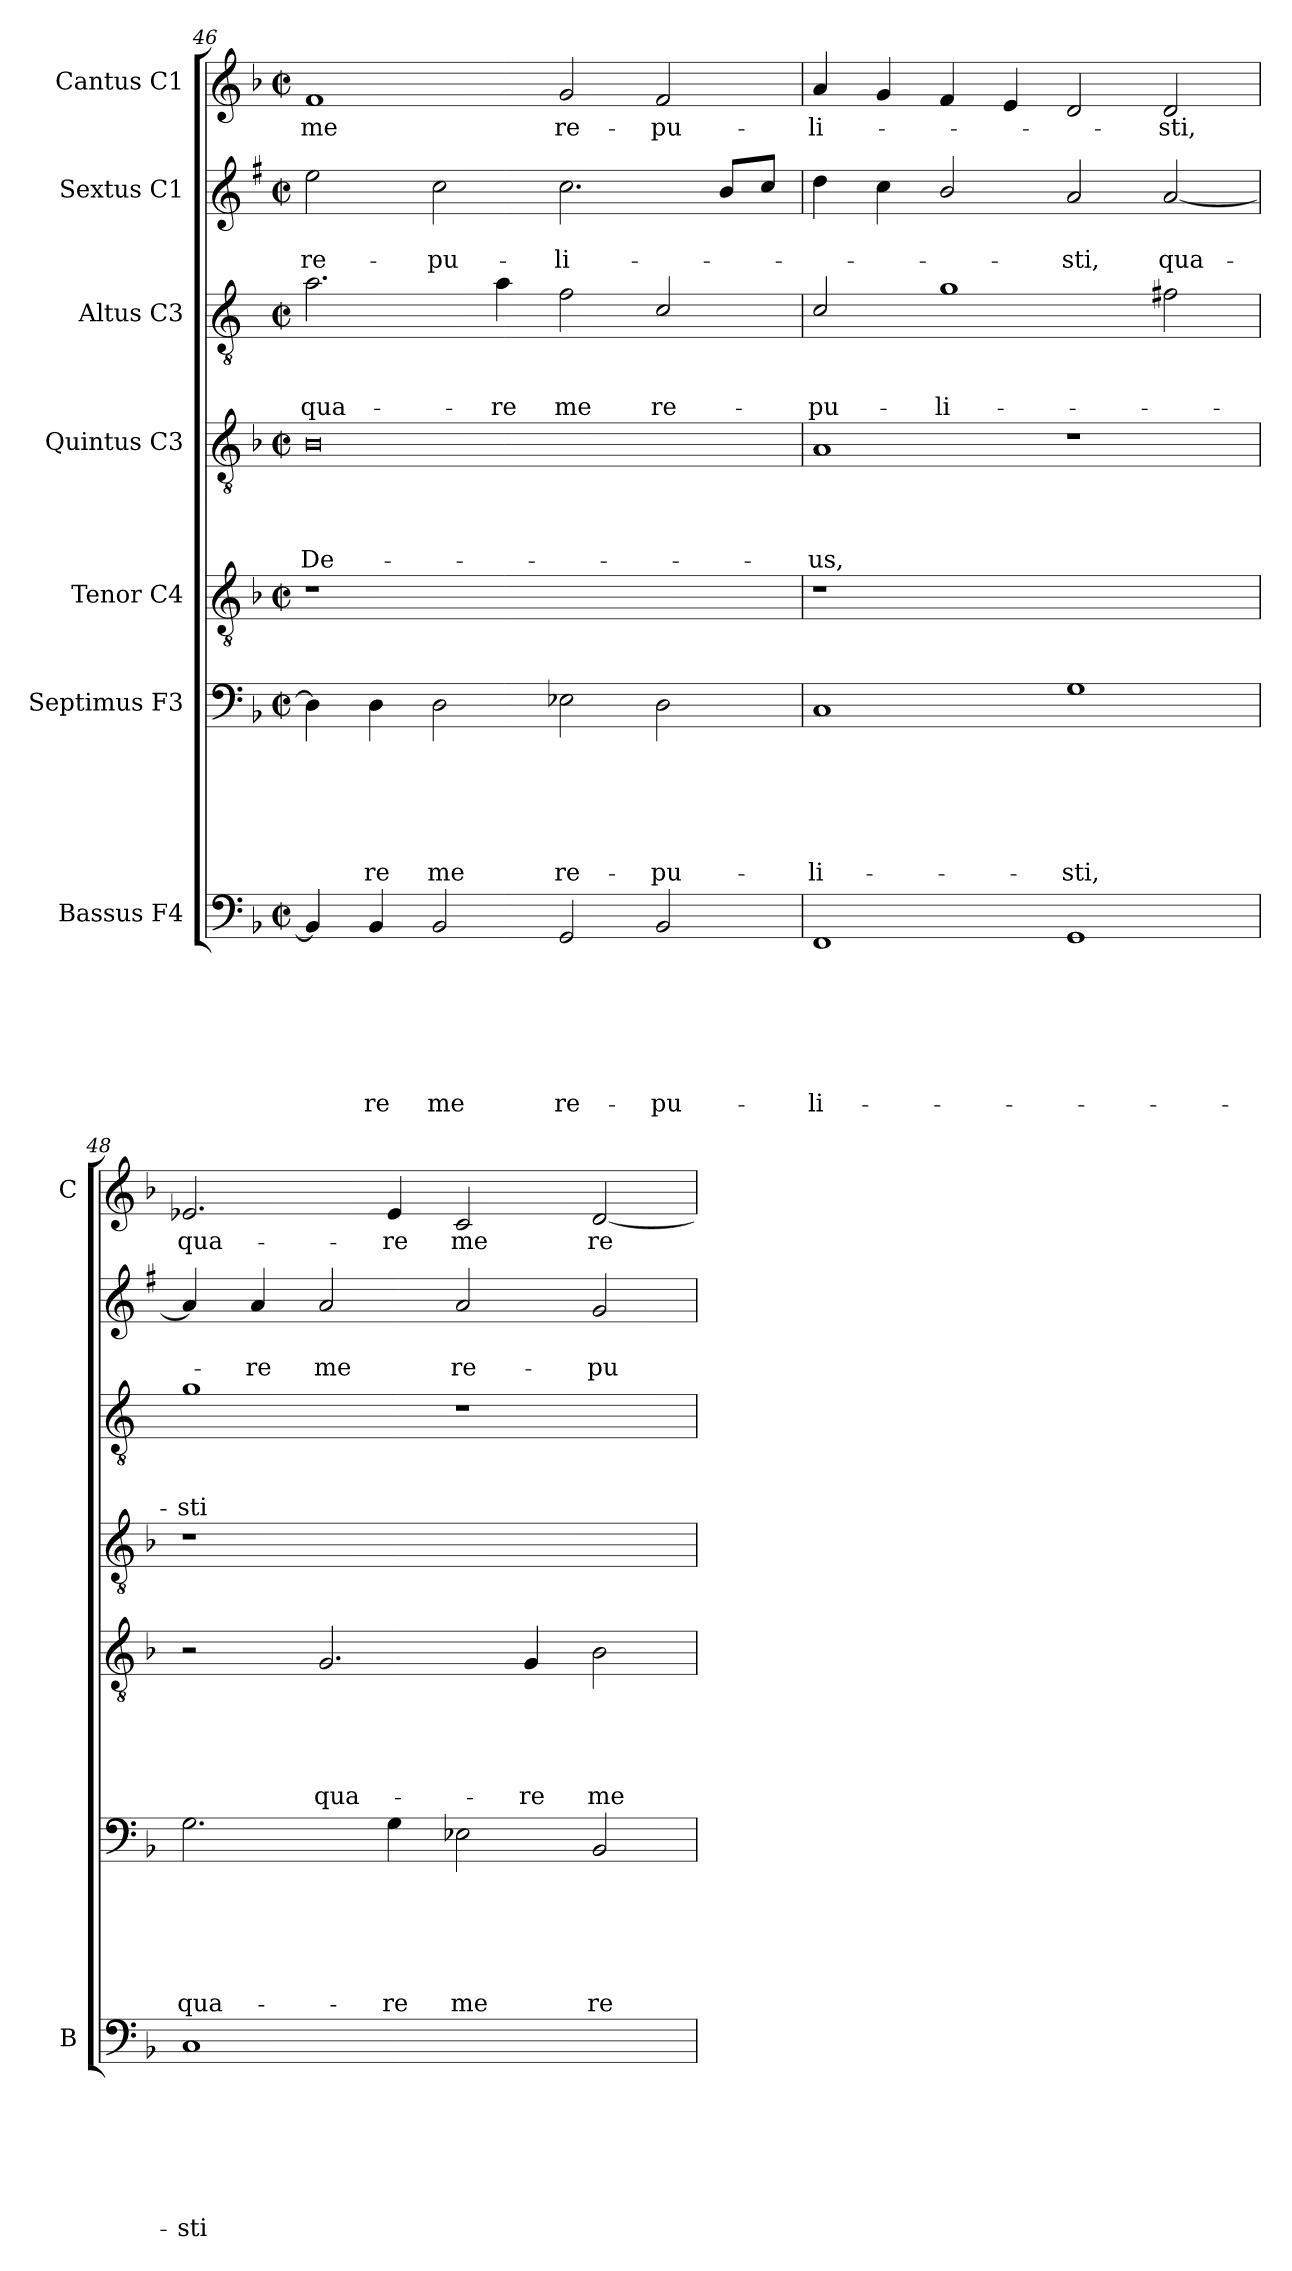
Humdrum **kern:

**kern	**text	**text	**text	**text	**text	**text	**text	**kern	**text	**text	**text	**text	**text	**text	**kern	**text	**text	**text	**text	**text	**kern	**text	**text	**text	**text	**kern	**text	**text	**text	**kern	**text	**text	**kern	**text
*part7	*part7	*part7	*part7	*part7	*part7	*part7	*part7	*part6	*part6	*part6	*part6	*part6	*part6	*part6	*part5	*part5	*part5	*part5	*part5	*part5	*part4	*part4	*part4	*part4	*part4	*part3	*part3	*part3	*part3	*part2	*part2	*part2	*part1	*part1
*staff7	*staff7	*staff7	*staff7	*staff7	*staff7	*staff7	*staff7	*staff6	*staff6	*staff6	*staff6	*staff6	*staff6	*staff6	*staff5	*staff5	*staff5	*staff5	*staff5	*staff5	*staff4	*staff4	*staff4	*staff4	*staff4	*staff3	*staff3	*staff3	*staff3	*staff2	*staff2	*staff2	*staff1	*staff1
*I"Bassus F4	*	*	*	*	*	*	*	*I"Septimus F3	*	*	*	*	*	*	*I"Tenor C4	*	*	*	*	*	*I"Quintus C3	*	*	*	*	*I"Altus C3	*	*	*	*I"Sextus C1	*	*	*I"Cantus C1	*
*I'B	*	*	*	*	*	*	*	*	*	*	*	*	*	*	*	*	*	*	*	*	*	*	*	*	*	*	*	*	*	*	*	*	*I'C	*
!!LO:LB:g=z
*clefF4	*	*	*	*	*	*	*	*clefF4	*	*	*	*	*	*	*clefGv2	*	*	*	*	*	*clefGv2	*	*	*	*	*clefGv2	*	*	*	*clefG2	*	*	*clefG2	*
*	*	*	*	*	*	*	*	*	*	*	*	*	*	*	*	*	*	*	*	*	*	*	*	*	*	*ITrd4c7	*	*	*	*ITrd1c2	*	*	*	*
*k[b-]	*	*	*	*	*	*	*	*k[b-]	*	*	*	*	*	*	*k[b-]	*	*	*	*	*	*k[b-]	*	*	*	*	*k[b-]	*	*	*	*k[b-]	*	*	*k[b-]	*
*F:	*	*	*	*	*	*	*	*F:	*	*	*	*	*	*	*F:	*	*	*	*	*	*F:	*	*	*	*	*F:	*	*	*	*F:	*	*	*F:	*
*M2/2	*	*	*	*	*	*	*	*M2/2	*	*	*	*	*	*	*M2/2	*	*	*	*	*	*M2/2	*	*	*	*	*M2/2	*	*	*	*M2/2	*	*	*M2/2	*
*met(c|)	*	*	*	*	*	*	*	*met(c|)	*	*	*	*	*	*	*met(c|)	*	*	*	*	*	*met(c|)	*	*	*	*	*met(c|)	*	*	*	*met(c|)	*	*	*met(c|)	*
=46	=46	=46	=46	=46	=46	=46	=46	=46	=46	=46	=46	=46	=46	=46	=46	=46	=46	=46	=46	=46	=46	=46	=46	=46	=46	=46	=46	=46	=46	=46	=46	=46	=46	=46
!	!	!	!	!	!	!	!	!	!	!	!	!	!	!	!	!	!	!	!	!	!	!	!	!	!LO:LY:b	!	!	!	!LO:LY:b	!	!	!LO:LY:b	!	!LO:LY:b
4BB-/]	.	.	.	.	.	.	.	4D\]	.	.	.	.	.	.	1r	.	.	.	.	.	0B-	.	.	.	De-	2.d\	.	.	qua-	2dd\	.	re-	1f	me
!	!	!	!	!	!	!	!LO:LY:b	!	!	!	!	!	!	!LO:LY:b	!	!	!	!	!	!	!	!	!	!	!	!	!	!	!	!	!	!	!	!
4BB-/	.	.	.	.	.	.	-re	4D\	.	.	.	.	.	-re	.	.	.	.	.	.	.	.	.	.	.	.	.	.	.	.	.	.	.	.
!	!	!	!	!	!	!	!LO:LY:b	!	!	!	!	!	!	!LO:LY:b	!	!	!	!	!	!	!	!	!	!	!	!	!	!	!	!	!	!LO:LY:b	!	!
2BB-/	.	.	.	.	.	.	me	2D\	.	.	.	.	.	me	.	.	.	.	.	.	.	.	.	.	.	.	.	.	.	2b-\	.	-pu-	.	.
!	!	!	!	!	!	!	!	!	!	!	!	!	!	!	!	!	!	!	!	!	!	!	!	!	!	!	!	!	!LO:LY:b	!	!	!	!	!
.	.	.	.	.	.	.	.	.	.	.	.	.	.	.	.	.	.	.	.	.	.	.	.	.	.	4d\	.	.	-re	.	.	.	.	.
!	!	!	!	!	!	!	!LO:LY:b	!	!	!	!	!	!	!LO:LY:b	!	!	!	!	!	!	!	!	!	!	!	!	!	!	!LO:LY:b	!	!	!LO:LY:b	!	!LO:LY:b
2GG/	.	.	.	.	.	.	re-	2E-X\	.	.	.	.	.	re-	1ryy	.	.	.	.	.	.	.	.	.	.	2B-\	.	.	me	2.b-\	.	-li-	2g/	re-
!	!	!	!	!	!	!	!LO:LY:b	!	!	!	!	!	!	!LO:LY:b	!	!	!	!	!	!	!	!	!	!	!	!	!	!	!LO:LY:b	!	!	!	!	!LO:LY:b
2BB-/	.	.	.	.	.	.	-pu-	2D\	.	.	.	.	.	-pu-	.	.	.	.	.	.	.	.	.	.	.	2F/	.	.	re-	.	.	.	2f/	-pu-
.	.	.	.	.	.	.	.	.	.	.	.	.	.	.	.	.	.	.	.	.	.	.	.	.	.	.	.	.	.	8a/L	.	.	.	.
.	.	.	.	.	.	.	.	.	.	.	.	.	.	.	.	.	.	.	.	.	.	.	.	.	.	.	.	.	.	8b-/J	.	.	.	.
=47	=47	=47	=47	=47	=47	=47	=47	=47	=47	=47	=47	=47	=47	=47	=47	=47	=47	=47	=47	=47	=47	=47	=47	=47	=47	=47	=47	=47	=47	=47	=47	=47	=47	=47
!	!	!	!	!	!	!	!LO:LY:b	!	!	!	!	!	!	!LO:LY:b	!	!	!	!	!	!	!	!	!	!	!LO:LY:b	!	!	!	!LO:LY:b	!	!	!	!	!LO:LY:b
1FF	.	.	.	.	.	.	-li-	1C	.	.	.	.	.	-li-	1r	.	.	.	.	.	1A	.	.	.	-us,	2F/	.	.	-pu-	4cc\	.	.	4a/	-li-
.	.	.	.	.	.	.	.	.	.	.	.	.	.	.	.	.	.	.	.	.	.	.	.	.	.	.	.	.	.	4b-\	.	.	4g/	.
!	!	!	!	!	!	!	!	!	!	!	!	!	!	!	!	!	!	!	!	!	!	!	!	!	!	!	!	!	!LO:LY:b	!	!	!	!	!
.	.	.	.	.	.	.	.	.	.	.	.	.	.	.	.	.	.	.	.	.	.	.	.	.	.	1c	.	.	-li-	2a/	.	.	4f/	.
.	.	.	.	.	.	.	.	.	.	.	.	.	.	.	.	.	.	.	.	.	.	.	.	.	.	.	.	.	.	.	.	.	4e/	.
!	!	!	!	!	!	!	!	!	!	!	!	!	!	!LO:LY:b	!	!	!	!	!	!	!	!	!	!	!	!	!	!	!	!	!	!LO:LY:b	!	!
1GG	.	.	.	.	.	.	.	1G	.	.	.	.	.	-sti,	1ryy	.	.	.	.	.	1r	.	.	.	.	.	.	.	.	2g/	.	-sti,	2d/	.
!	!	!	!	!	!	!	!	!	!	!	!	!	!	!	!	!	!	!	!	!	!	!	!	!	!	!	!	!	!	!	!	!LO:LY:b	!	!LO:LY:b
.	.	.	.	.	.	.	.	.	.	.	.	.	.	.	.	.	.	.	.	.	.	.	.	.	.	2B\	.	.	.	[2g/	.	qua-	2d/	-sti,
=48	=48	=48	=48	=48	=48	=48	=48	=48	=48	=48	=48	=48	=48	=48	=48	=48	=48	=48	=48	=48	=48	=48	=48	=48	=48	=48	=48	=48	=48	=48	=48	=48	=48	=48
!	!	!	!	!	!	!	!LO:LY:b	!	!	!	!	!	!	!LO:LY:b	!	!	!	!	!	!	!	!	!	!	!	!	!	!	!LO:LY:b	!	!	!	!	!LO:LY:b
1C	.	.	.	.	.	.	-sti	2.G\	.	.	.	.	.	qua-	2r	.	.	.	.	.	1r	.	.	.	.	1c	.	.	-sti	4g/]	.	.	2.e-X/	qua-
!	!	!	!	!	!	!	!	!	!	!	!	!	!	!	!	!	!	!	!	!	!	!	!	!	!	!	!	!	!	!	!	!LO:LY:b	!	!
.	.	.	.	.	.	.	.	.	.	.	.	.	.	.	.	.	.	.	.	.	.	.	.	.	.	.	.	.	.	4g/	.	-re	.	.
!	!	!	!	!	!	!	!	!	!	!	!	!	!	!	!	!	!	!	!	!LO:LY:b	!	!	!	!	!	!	!	!	!	!	!	!LO:LY:b	!	!
.	.	.	.	.	.	.	.	.	.	.	.	.	.	.	2.G/	.	.	.	.	qua-	.	.	.	.	.	.	.	.	.	2g/	.	me	.	.
!	!	!	!	!	!	!	!	!	!	!	!	!	!	!LO:LY:b	!	!	!	!	!	!	!	!	!	!	!	!	!	!	!	!	!	!	!	!LO:LY:b
.	.	.	.	.	.	.	.	4G\	.	.	.	.	.	-re	.	.	.	.	.	.	.	.	.	.	.	.	.	.	.	.	.	.	4e-/	-re
!	!	!	!	!	!	!	!	!	!	!	!	!	!	!LO:LY:b	!	!	!	!	!	!	!	!	!	!	!	!	!	!	!	!	!	!LO:LY:b	!	!LO:LY:b
1ryy	.	.	.	.	.	.	.	2E-X\	.	.	.	.	.	me	.	.	.	.	.	.	1ryy	.	.	.	.	1r	.	.	.	2g/	.	re-	2c/	me
!	!	!	!	!	!	!	!	!	!	!	!	!	!	!	!	!	!	!	!	!LO:LY:b	!	!	!	!	!	!	!	!	!	!	!	!	!	!
.	.	.	.	.	.	.	.	.	.	.	.	.	.	.	4G/	.	.	.	.	-re	.	.	.	.	.	.	.	.	.	.	.	.	.	.
!	!	!	!	!	!	!	!	!	!	!	!	!	!	!LO:LY:b	!	!	!	!	!	!LO:LY:b	!	!	!	!	!	!	!	!	!	!	!	!LO:LY:b	!	!LO:LY:b
.	.	.	.	.	.	.	.	2BB-/	.	.	.	.	.	re-	2B-\	.	.	.	.	me	.	.	.	.	.	.	.	.	.	2f/	.	-pu-	[2d/	re-
=	=	=	=	=	=	=	=	=	=	=	=	=	=	=	=	=	=	=	=	=	=	=	=	=	=	=	=	=	=	=	=	=	=	=
*-	*-	*-	*-	*-	*-	*-	*-	*-	*-	*-	*-	*-	*-	*-	*-	*-	*-	*-	*-	*-	*-	*-	*-	*-	*-	*-	*-	*-	*-	*-	*-	*-	*-	*-
